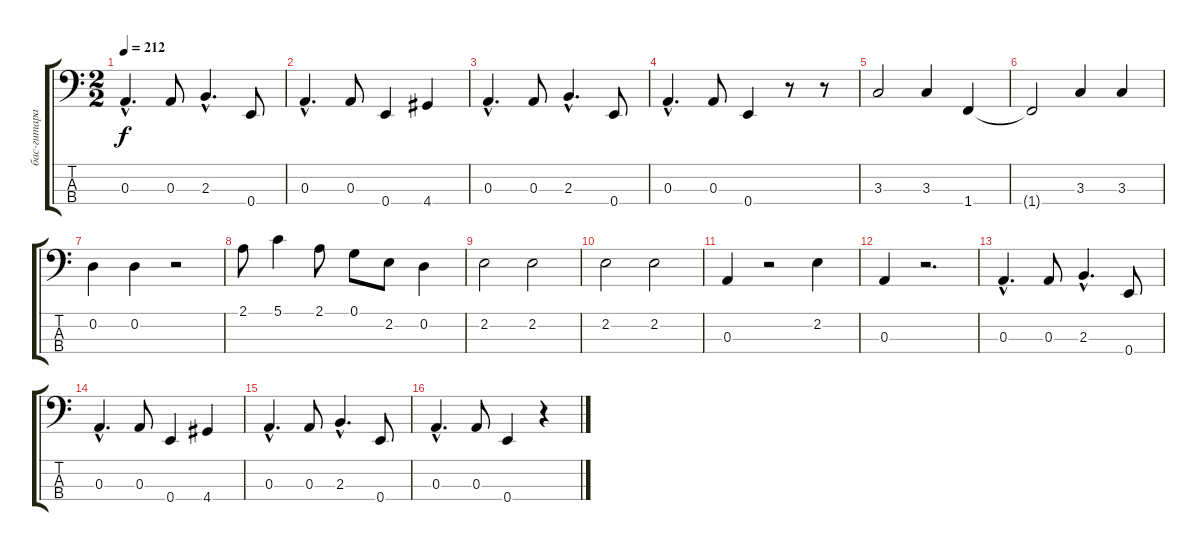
\track ("бас-гитара" "бас-гитара") {instrument electricbasspick}
\staff {score tabs}
\tuning (G2 D2 A1 E1) {hide}
\ts (2 2)
\tempo 212
\clef f4
\ks c
0.3{hac}.4{d dy f} 0.3.8 2.3{hac}.4{d} 0.4.8 |
0.3{hac}.4{d} 0.3.8 0.4.4 4.4.4 |
0.3{hac}.4{d} 0.3.8 2.3{hac}.4{d} 0.4.8 |
0.3{hac}.4{d} 0.3.8 0.4.4 r.8 r.8 |
3.3.2 3.3.4 1.4.4 |
1.4{t}.2 3.3.4 3.3.4 |
0.2.4 0.2.4 r.2 |
2.1.8 5.1.4 2.1.8 0.1.8 2.2.8 0.2.4 |
2.2.2 2.2.2 |
2.2.2 2.2.2 |
0.3.4 r.2 2.2.4 |
0.3.4 r.2{d} |
0.3{hac}.4{d} 0.3.8 2.3{hac}.4{d} 0.4.8 |
0.3{hac}.4{d} 0.3.8 0.4.4 4.4.4 |
0.3{hac}.4{d} 0.3.8 2.3{hac}.4{d} 0.4.8 |
0.3{hac}.4{d} 0.3.8 0.4.4 r.4
